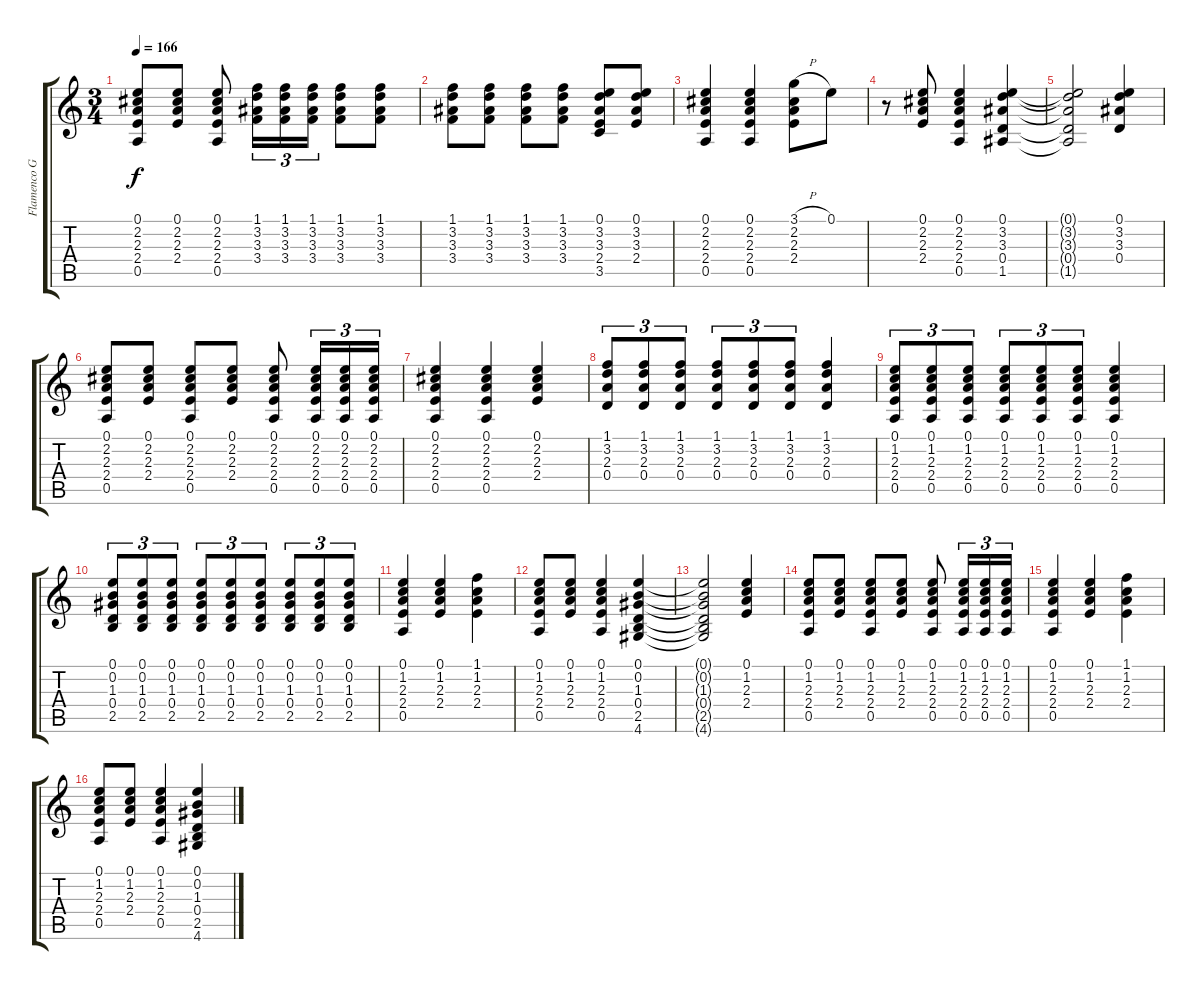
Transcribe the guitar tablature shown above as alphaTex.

\track ("Flamenco Guitar" "Flamenco G") {instrument acousticguitarnylon}
\staff {score tabs}
\tuning (E4 B3 G3 D3 A2 E2) {hide}
\ts (3 4)
\tempo 166
\clef g2
\ks c
(0.1 2.2 2.3 2.4 0.5).8{dy f} (0.1 2.2 2.3 2.4).8 (0.1 2.2 2.3 2.4 0.5).8 (1.1 3.2 3.3 3.4).16{tu (3 2)} (1.1 3.2 3.3 3.4).16{tu (3 2)} (1.1 3.2 3.3 3.4).16{tu (3 2)} (1.1 3.2 3.3 3.4).8 (1.1 3.2 3.3 3.4).8 |
(1.1 3.2 3.3 3.4).8 (1.1 3.2 3.3 3.4).8 (1.1 3.2 3.3 3.4).8 (1.1 3.2 3.3 3.4).8 (0.1 3.2 3.3 2.4 3.5).8 (0.1 3.2 3.3 2.4).8 |
(0.1 2.2 2.3 2.4 0.5).4 (0.1 2.2 2.3 2.4 0.5).4 (3.1{h} 2.2 2.3 2.4).8 0.1.8 |
r.8 (0.1 2.2 2.3 2.4).8 (0.1 2.2 2.3 2.4 0.5).4 (0.1 3.2 3.3 0.4 1.5).4 |
(0.1{t} 3.2{t} 3.3{t} 0.4{t} 1.5{t}).2 (0.1 3.2 3.3 0.4).4 |
(0.1 2.2 2.3 2.4 0.5).8 (0.1 2.2 2.3 2.4).8 (0.1 2.2 2.3 2.4 0.5).8 (0.1 2.2 2.3 2.4).8 (0.1 2.2 2.3 2.4 0.5).8 (0.1 2.2 2.3 2.4 0.5).16{tu (3 2)} (0.1 2.2 2.3 2.4 0.5).16{tu (3 2)} (0.1 2.2 2.3 2.4 0.5).16{tu (3 2)} |
(0.1 2.2 2.3 2.4 0.5).4 (0.1 2.2 2.3 2.4 0.5).4 (0.1 2.2 2.3 2.4).4 |
(1.1 3.2 2.3 0.4).8{tu (3 2)} (1.1 3.2 2.3 0.4).8{tu (3 2)} (1.1 3.2 2.3 0.4).8{tu (3 2)} (1.1 3.2 2.3 0.4).8{tu (3 2)} (1.1 3.2 2.3 0.4).8{tu (3 2)} (1.1 3.2 2.3 0.4).8{tu (3 2)} (1.1 3.2 2.3 0.4).4 |
(0.1 1.2 2.3 2.4 0.5).8{tu (3 2)} (0.1 1.2 2.3 2.4 0.5).8{tu (3 2)} (0.1 1.2 2.3 2.4 0.5).8{tu (3 2)} (0.1 1.2 2.3 2.4 0.5).8{tu (3 2)} (0.1 1.2 2.3 2.4 0.5).8{tu (3 2)} (0.1 1.2 2.3 2.4 0.5).8{tu (3 2)} (0.1 1.2 2.3 2.4 0.5).4 |
(0.1 0.2 1.3 0.4 2.5).8{tu (3 2)} (0.1 0.2 1.3 0.4 2.5).8{tu (3 2)} (0.1 0.2 1.3 0.4 2.5).8{tu (3 2)} (0.1 0.2 1.3 0.4 2.5).8{tu (3 2)} (0.1 0.2 1.3 0.4 2.5).8{tu (3 2)} (0.1 0.2 1.3 0.4 2.5).8{tu (3 2)} (0.1 0.2 1.3 0.4 2.5).8{tu (3 2)} (0.1 0.2 1.3 0.4 2.5).8{tu (3 2)} (0.1 0.2 1.3 0.4 2.5).8{tu (3 2)} |
(0.1 1.2 2.3 2.4 0.5).4 (0.1 1.2 2.3 2.4).4 (1.1 1.2 2.3 2.4).4 |
(0.1 1.2 2.3 2.4 0.5).8 (0.1 1.2 2.3 2.4).8 (0.1 1.2 2.3 2.4 0.5).4 (0.1 0.2 1.3 0.4 2.5 4.6).4 |
(0.1{t} 0.2{t} 1.3{t} 0.4{t} 2.5{t} 4.6{t}).2 (0.1 1.2 2.3 2.4).4 |
(0.1 1.2 2.3 2.4 0.5).8 (0.1 1.2 2.3 2.4).8 (0.1 1.2 2.3 2.4 0.5).8 (0.1 1.2 2.3 2.4).8 (0.1 1.2 2.3 2.4 0.5).8 (0.1 1.2 2.3 2.4 0.5).16{tu (3 2)} (0.1 1.2 2.3 2.4 0.5).16{tu (3 2)} (0.1 1.2 2.3 2.4 0.5).16{tu (3 2)} |
(0.1 1.2 2.3 2.4 0.5).4 (0.1 1.2 2.3 2.4).4 (1.1 1.2 2.3 2.4).4 |
(0.1 1.2 2.3 2.4 0.5).8 (0.1 1.2 2.3 2.4).8 (0.1 1.2 2.3 2.4 0.5).4 (0.1 0.2 1.3 0.4 2.5 4.6).4
